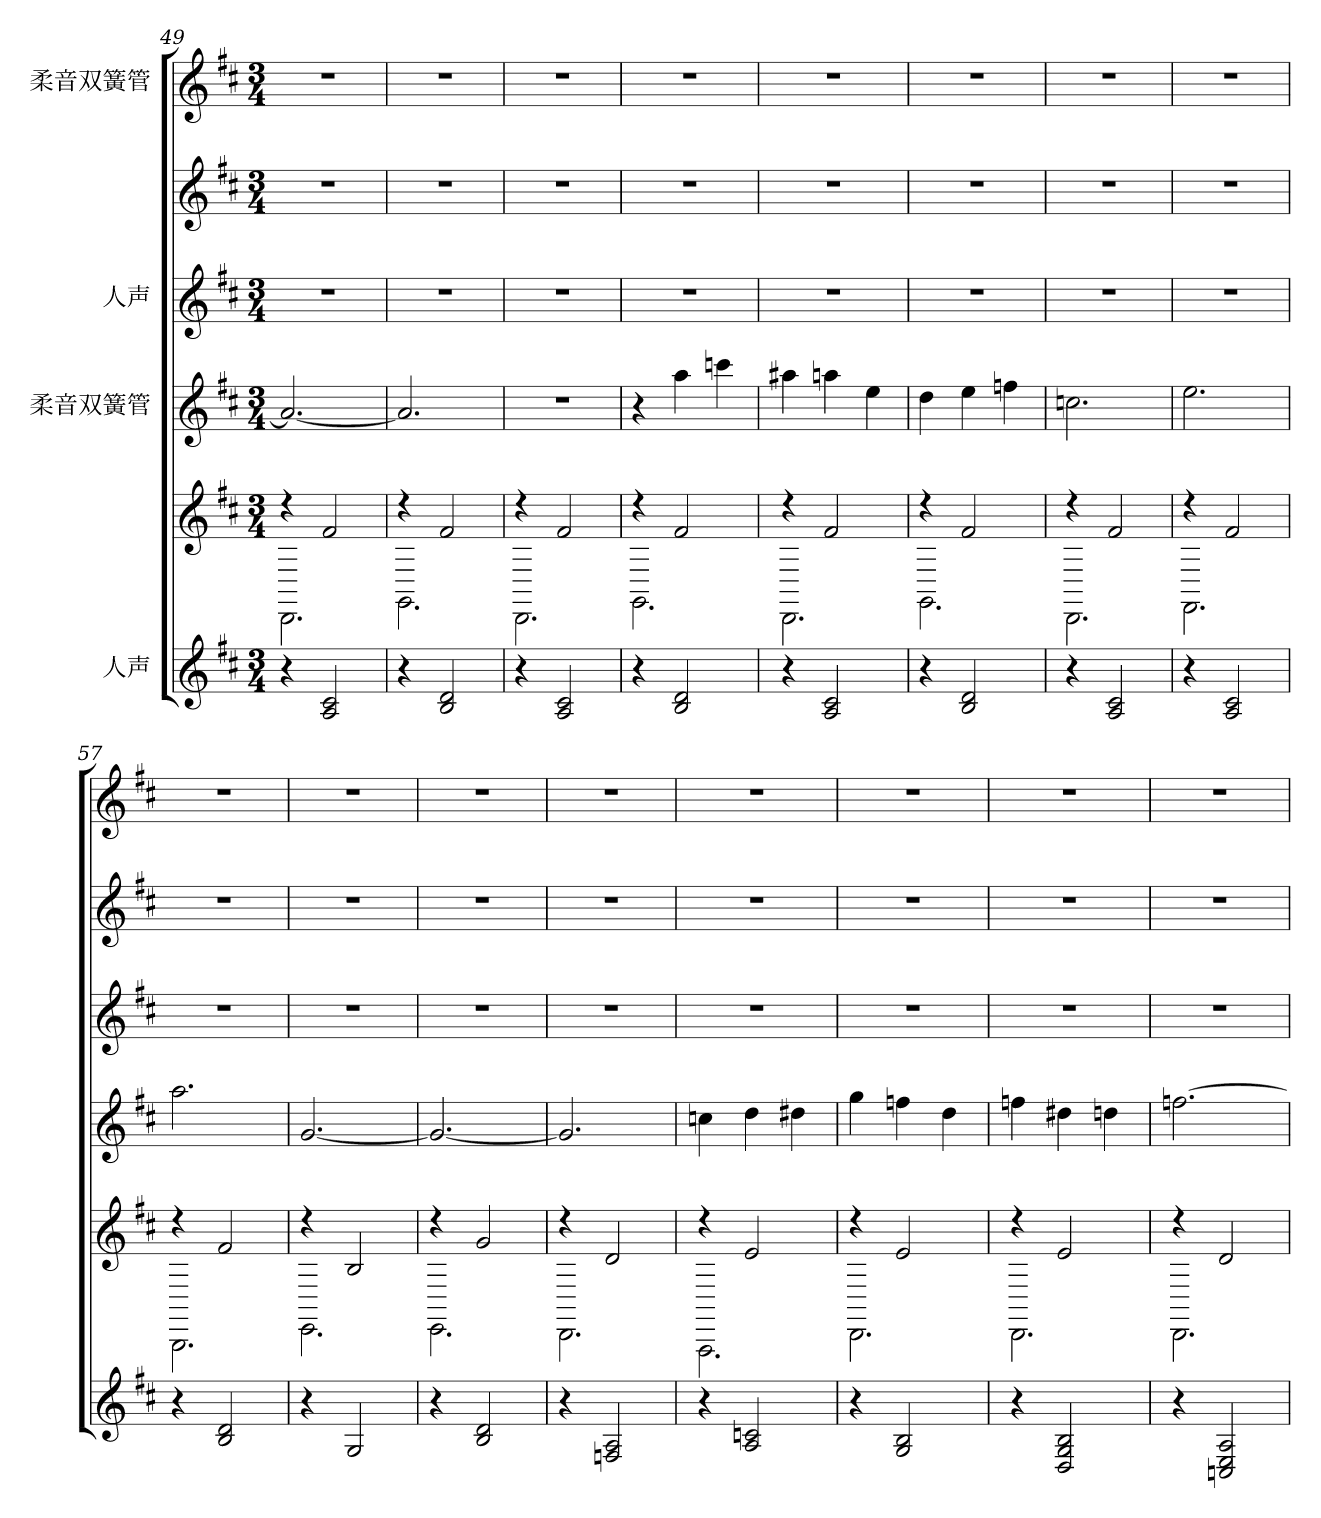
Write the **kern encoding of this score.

**kern	**kern	**kern	**kern	**kern	**kern
*part4	*part4	*part3	*part2	*part2	*part1
*staff6	*staff5	*staff4	*staff3	*staff2	*staff1
*I"人声	*	*I"柔音双簧管	*I"人声	*	*I"柔音双簧管
*clefG2	*clefG2	*clefG2	*clefG2	*clefG2	*clefG2
*	*	*ITrd2c3	*	*	*ITrd2c3
*k[f#c#]	*k[f#c#]	*k[f#c#g#d#a#]	*k[f#c#]	*k[f#c#]	*k[f#c#g#d#a#]
*M3/4	*M3/4	*M3/4	*M3/4	*M3/4	*M3/4
=49	=49	=49	=49	=49	=49
*	*^	*	*	*	*
4r	4r	2.DD\	2.f#/_	2.r	2.r	2.r
2A/ 2c#/	2f#/	.	.	.	.	.
=50	=50	=50	=50	=50	=50	=50
4r	4r	2.GG\	2.f#/]	2.r	2.r	2.r
2B/ 2d/	2f#/	.	.	.	.	.
=51	=51	=51	=51	=51	=51	=51
4r	4r	2.DD\	2.r	2.r	2.r	2.r
2A/ 2c#/	2f#/	.	.	.	.	.
=52	=52	=52	=52	=52	=52	=52
4r	4r	2.GG\	4r	2.r	2.r	2.r
2B/ 2d/	2f#/	.	4ff#\	.	.	.
.	.	.	4aan\	.	.	.
!!LO:PB:g=z
=53	=53	=53	=53	=53	=53	=53
4r	4r	2.DD\	4ff##X\	2.r	2.r	2.r
2A/ 2c#/	2f#/	.	4ff#X\	.	.	.
.	.	.	4cc#\	.	.	.
=54	=54	=54	=54	=54	=54	=54
4r	4r	2.GG\	4b\	2.r	2.r	2.r
2B/ 2d/	2f#/	.	4cc#\	.	.	.
.	.	.	4ddn\	.	.	.
=55	=55	=55	=55	=55	=55	=55
4r	4r	2.DD\	2.an\	2.r	2.r	2.r
2A/ 2c#/	2f#/	.	.	.	.	.
=56	=56	=56	=56	=56	=56	=56
4r	4r	2.FF#\	2.cc#\	2.r	2.r	2.r
2A/ 2c#/	2f#/	.	.	.	.	.
=57	=57	=57	=57	=57	=57	=57
4r	4r	2.BBB\	2.ff#\	2.r	2.r	2.r
2B/ 2d/	2f#/	.	.	.	.	.
=58	=58	=58	=58	=58	=58	=58
4r	4r	2.EE\	[2.e/	2.r	2.r	2.r
2G/	2B/	.	.	.	.	.
=59	=59	=59	=59	=59	=59	=59
4r	4r	2.EE\	2.e/_	2.r	2.r	2.r
2B/ 2d/	2g/	.	.	.	.	.
=60	=60	=60	=60	=60	=60	=60
4r	4r	2.DD\	2.e/]	2.r	2.r	2.r
2Fn/ 2A/	2d/	.	.	.	.	.
=61	=61	=61	=61	=61	=61	=61
4r	4r	2.AAA\	4an\	2.r	2.r	2.r
2A/ 2cn/	2e/	.	4b\	.	.	.
.	.	.	4b#X\	.	.	.
!!LO:LB:g=z
=62	=62	=62	=62	=62	=62	=62
4r	4r	2.DD\	4ee\	2.r	2.r	2.r
2G/ 2B/	2e/	.	4ddn\	.	.	.
.	.	.	4b\	.	.	.
=63	=63	=63	=63	=63	=63	=63
4r	4r	2.DD\	4ddn\	2.r	2.r	2.r
2D/ 2G/ 2B/	2e/	.	4b#X\	.	.	.
.	.	.	4bn\	.	.	.
=64	=64	=64	=64	=64	=64	=64
4r	4r	2.DD\	[2.ddn\	2.r	2.r	2.r
2Cn/ 2E/ 2A/	2d/	.	.	.	.	.
*	*v	*v	*	*	*	*
=	=	=	=	=	=
*-	*-	*-	*-	*-	*-
